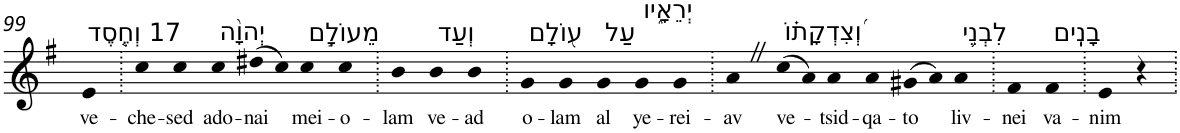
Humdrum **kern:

**kern	**text
*part1	*part1
*staff1	*staff1
*I"Piano	*
*I'Pno	*
!!LO:PB:g=z
*clefG2	*
*k[f#]	*
*G:	*
=99	=99
!LO:TX:a:t=17 וְחֶ֤סֶד	!
!	!LO:LY:b
4e	ve-
=100.	=100.
!	!LO:LY:b
4cc	-che-
!	!LO:LY:b
4cc	-sed
!LO:TX:a:t=יְהוָ֨ה	!
!	!LO:LY:b
4cc	ado-
!	!LO:LY:b
(>8dd#X	-nai
8cc)	.
!LO:TX:a:t=מֵעוֹלָ֣ם	!
!	!LO:LY:b
4cc	mei-
!	!LO:LY:b
4cc	-o-
=101.	=101.
!	!LO:LY:b
4b	-lam
!LO:TX:a:t=וְעַד	!
!	!LO:LY:b
4b	ve-
!	!LO:LY:b
4b	-ad
=102.	=102.
!LO:TX:a:t=ע֭וֹלָם	!
!	!LO:LY:b
4g	o-
!	!LO:LY:b
4g	-lam
!LO:TX:a:t=עַל	!
!	!LO:LY:b
4g	al
!LO:TX:a:t=יְרֵאָ֑יו	!
!	!LO:LY:b
4g	ye-
!	!LO:LY:b
4g	-rei-
=103.	=103.
!	!LO:LY:b
4aZ	-av
!LO:TX:a:t=וְ֝צִדְקָת֗וֹ	!
!	!LO:LY:b
(>8cc	ve-
8a)	.
!	!LO:LY:b
4a	-tsid-
!	!LO:LY:b
4a	-qa-
!	!LO:LY:b
(>8g#X	-to
8a)	.
!LO:TX:a:t=לִבְנֵ֥י	!
!	!LO:LY:b
4a	liv-
=104.	=104.
!	!LO:LY:b
4f#	-nei
!LO:TX:a:t=בָנִֽים	!
!	!LO:LY:b
4f#	va-
=105.	=105.
!	!LO:LY:b
4e	-nim
4r	.
=.	=.
*-	*-
